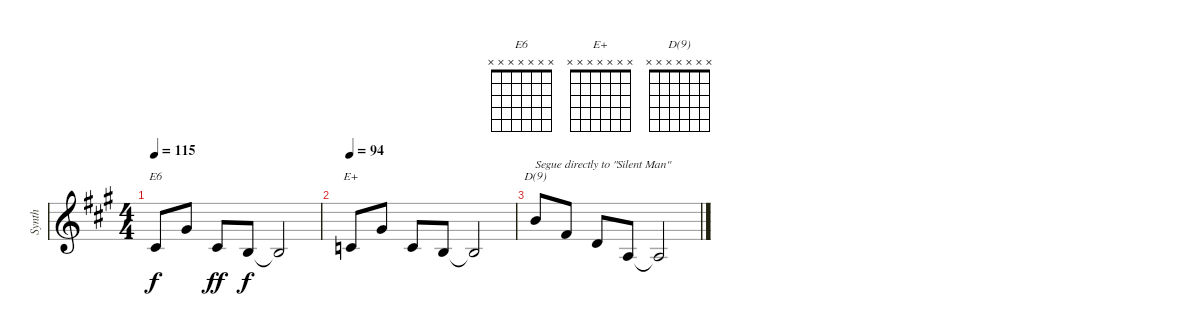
\track ("Synth" "Synth") {instrument pad4choir}
\staff {score}
\tuning (E5 B4 G4 D4 A3 E3 B2) {hide}
\chord ("E6" x x x x x x x)
\chord ("E+" x x x x x x x)
\chord ("D(9)" x x x x x x x)
\ts (4 4)
\tempo 115
\clef g2
\ks a
4.5.8{ch "E6" dy f} 1.3.8 4.5.8{dy ff} 2.5.8{dy f} 2.5{t}.2 |
\tempo 94
3.5.8{ch "E+"} 1.3.8 3.5.8 2.5.8 2.5{t}.2 |
0.2.8{ch "D(9)" txt "Segue directly to \"Silent Man\""} 4.4.8 0.4.8 0.5.8 0.5{t}.2
